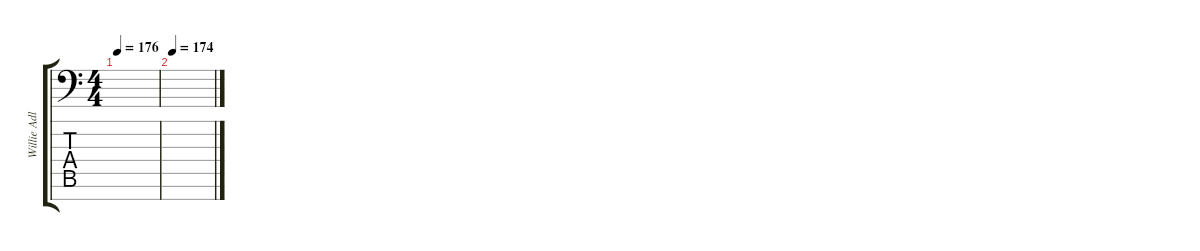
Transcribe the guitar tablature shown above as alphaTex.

\track ("Willie Adler - Rhythm Guitar (" "Willie Adl") {instrument overdrivenguitar}
\staff {score tabs}
\tuning (E4 B3 G3 D3 A2 D2 C-1) {hide}
\ts (4 4)
\tempo 176
\clef f4
\ks c
|
\tempo 174
